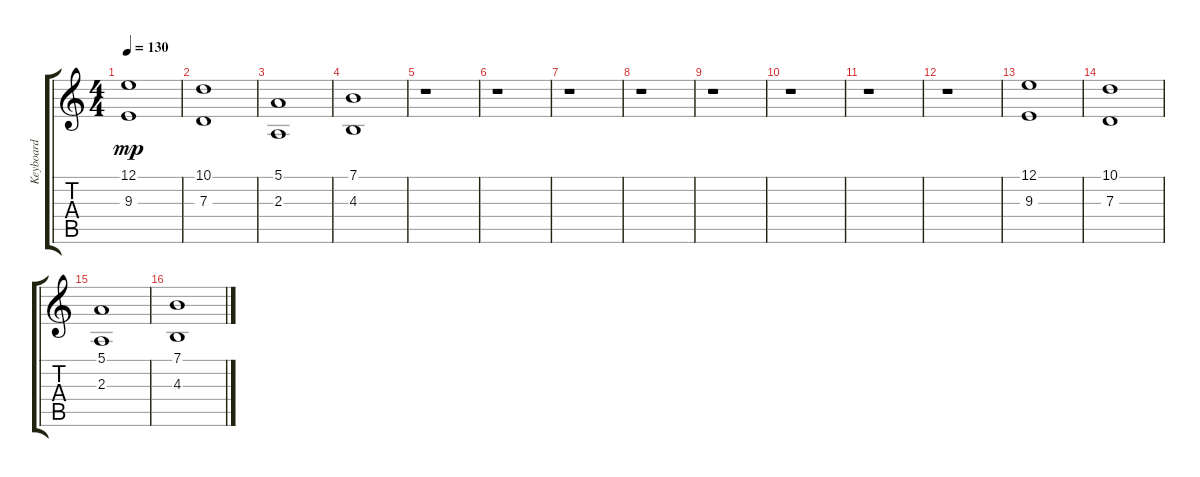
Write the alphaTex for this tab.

\track ("Keyboard" "Keyboard") {instrument frenchhorn}
\staff {score tabs}
\tuning (E4 B3 G3 D3 A2 E2) {hide}
\ts (4 4)
\tempo 130
\clef g2
\ks c
(12.1 9.3).1{dy mp} |
(10.1 7.3).1 |
(5.1 2.3).1 |
(7.1 4.3).1 |
r.1 |
r.1 |
r.1 |
r.1 |
r.1 |
r.1 |
r.1 |
r.1 |
(12.1 9.3).1 |
(10.1 7.3).1 |
(5.1 2.3).1 |
(7.1 4.3).1
